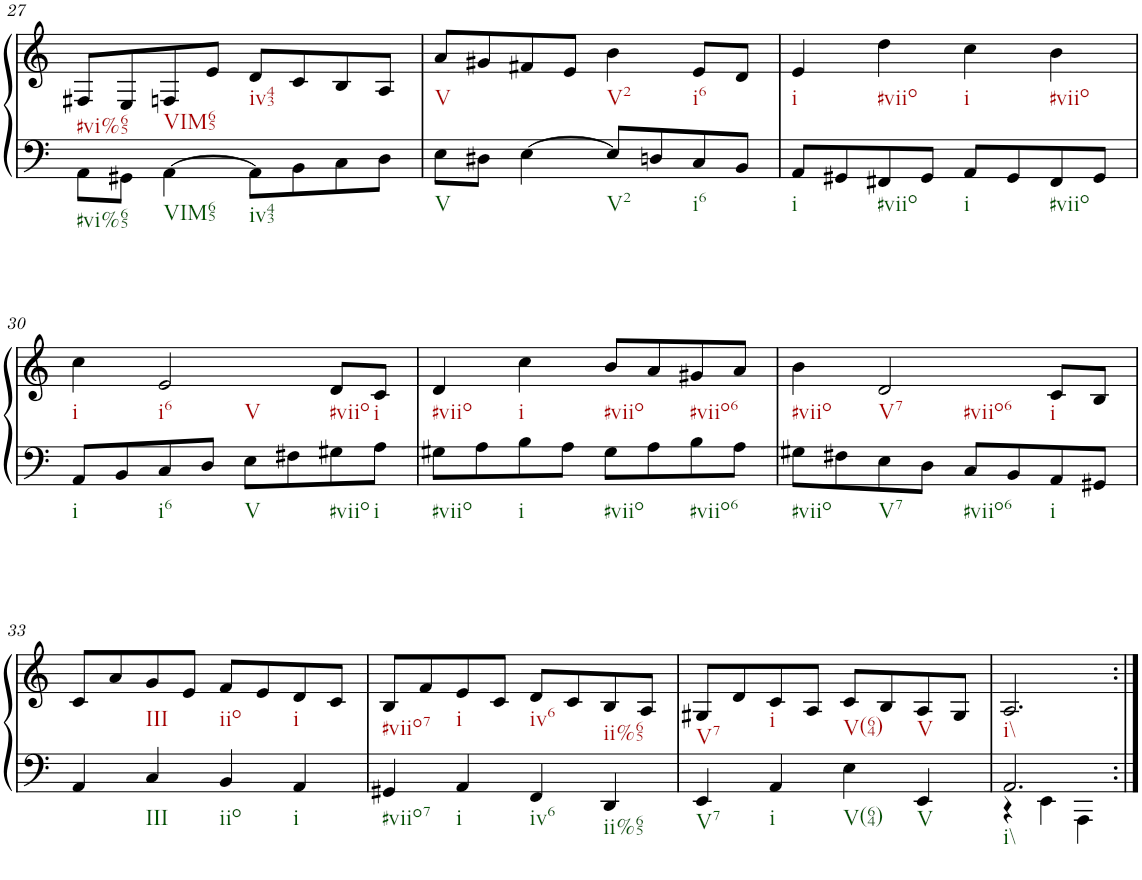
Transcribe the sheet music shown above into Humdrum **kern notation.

**kern	**kern
*part1	*part1
*staff2	*staff1
*I"unbenannt1	*
!!LO:PB:g=z
*clefF4	*clefG2
*k[]	*k[]
*M2/2	*M2/2
=27	=27
8AA\L	8F#X/L
8GG#X\J	8E/
[4AA\	8Fn/
.	8e/J
8AA\L]	8d/L
8BB\	8c/
8C\	8B/
8D\J	8A/J
=28	=28
8E\L	8a/L
8D#X\J	8g#X/
[4E\	8f#X/
.	8e/J
8E/L]	4b\
8Dn/	.
8C/	8e/L
8BB/J	8d/J
=29	=29
8AA/L	4e/
8GG#X/	.
8FF#X/	4dd\
8GG#/J	.
8AA/L	4cc\
8GG#/	.
8FF#/	4b\
8GG#/J	.
!!LO:LB:g=z
=30	=30
8AA/L	4cc\
8BB/	.
8C/	2e/
8D/J	.
8E\L	.
8F#X\	.
8G#X\	8d/L
8A\J	8c/J
=31	=31
8G#X\L	4d/
8A\	.
8B\	4cc\
8A\J	.
8G#\L	8b/L
8A\	8a/
8B\	8g#X/
8A\J	8a/J
=32	=32
8G#X\L	4b\
8F#X\	.
8E\	2d/
8D\J	.
8C/L	.
8BB/	.
8AA/	8c/L
8GG#X/J	8B/J
!!LO:LB:g=z
=33	=33
4AA/	8c/L
.	8a/
4C/	8g/
.	8e/J
4BB/	8f/L
.	8e/
4AA/	8d/
.	8c/J
=34	=34
4GG#X/	8B/L
.	8f/
4AA/	8e/
.	8c/J
4FF/	8d/L
.	8c/
4DD/	8B/
.	8A/J
=35	=35
4EE/	8G#X/L
.	8d/
4AA/	8c/
.	8A/J
4E\	8c/L
.	8B/
4EE/	8A/
.	8G#/J
=36	=36
*^	*
2.AA/	4r	2.A/
.	4EE\	.
.	4AAA\	.
*v	*v	*
=:|!	=:|!
*-	*-
